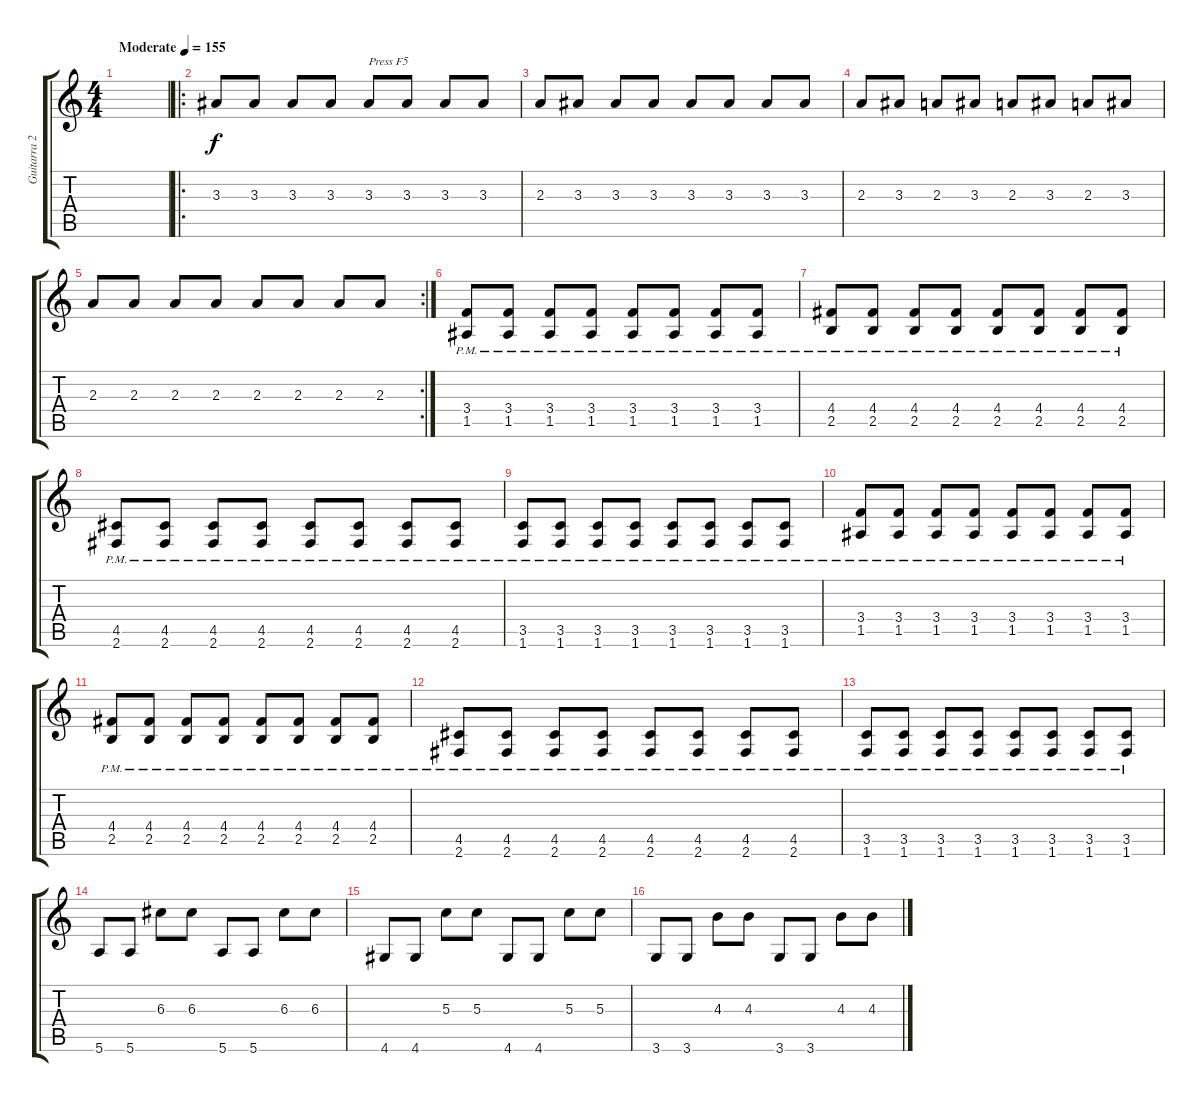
\track ("Guitarra 2 RSE" "Guitarra 2") {instrument overdrivenguitar}
\staff {score tabs}
\tuning (E4 B3 G3 D3 A2 E2) {hide}
\ts (4 4)
\tempo (155 "Moderate")
\clef g2
\ks c
|
\ro
3.3.8 3.3.8 3.3.8 3.3.8 3.3.8{txt "Press F5"} 3.3.8 3.3.8 3.3.8 |
2.3.8 3.3.8 3.3.8 3.3.8 3.3.8 3.3.8 3.3.8 3.3.8 |
2.3.8 3.3.8 2.3.8 3.3.8 2.3.8 3.3.8 2.3.8 3.3.8 |
\rc 2
2.3.8 2.3.8 2.3.8 2.3.8 2.3.8 2.3.8 2.3.8 2.3.8 |
(3.4{pm} 1.5{pm}).8 (3.4{pm} 1.5{pm}).8 (3.4{pm} 1.5{pm}).8 (3.4{pm} 1.5{pm}).8 (3.4{pm} 1.5{pm}).8 (3.4{pm} 1.5{pm}).8 (3.4{pm} 1.5{pm}).8 (3.4{pm} 1.5{pm}).8 |
(4.4{pm} 2.5{pm}).8 (4.4{pm} 2.5{pm}).8 (4.4{pm} 2.5{pm}).8 (4.4{pm} 2.5{pm}).8 (4.4{pm} 2.5{pm}).8 (4.4{pm} 2.5{pm}).8 (4.4{pm} 2.5{pm}).8 (4.4{pm} 2.5{pm}).8 |
(4.5{pm} 2.6{pm}).8 (4.5{pm} 2.6{pm}).8 (4.5{pm} 2.6{pm}).8 (4.5{pm} 2.6{pm}).8 (4.5{pm} 2.6{pm}).8 (4.5{pm} 2.6{pm}).8 (4.5{pm} 2.6{pm}).8 (4.5{pm} 2.6{pm}).8 |
(3.5{pm} 1.6{pm}).8 (3.5{pm} 1.6{pm}).8 (3.5{pm} 1.6{pm}).8 (3.5{pm} 1.6{pm}).8 (3.5{pm} 1.6{pm}).8 (3.5{pm} 1.6{pm}).8 (3.5{pm} 1.6{pm}).8 (3.5{pm} 1.6{pm}).8 |
(3.4{pm} 1.5{pm}).8 (3.4{pm} 1.5{pm}).8 (3.4{pm} 1.5{pm}).8 (3.4{pm} 1.5{pm}).8 (3.4{pm} 1.5{pm}).8 (3.4{pm} 1.5{pm}).8 (3.4{pm} 1.5{pm}).8 (3.4{pm} 1.5{pm}).8 |
(4.4{pm} 2.5{pm}).8 (4.4{pm} 2.5{pm}).8 (4.4{pm} 2.5{pm}).8 (4.4{pm} 2.5{pm}).8 (4.4{pm} 2.5{pm}).8 (4.4{pm} 2.5{pm}).8 (4.4{pm} 2.5{pm}).8 (4.4{pm} 2.5{pm}).8 |
(4.5{pm} 2.6{pm}).8 (4.5{pm} 2.6{pm}).8 (4.5{pm} 2.6{pm}).8 (4.5{pm} 2.6{pm}).8 (4.5{pm} 2.6{pm}).8 (4.5{pm} 2.6{pm}).8 (4.5{pm} 2.6{pm}).8 (4.5{pm} 2.6{pm}).8 |
(3.5{pm} 1.6{pm}).8 (3.5{pm} 1.6{pm}).8 (3.5{pm} 1.6{pm}).8 (3.5{pm} 1.6{pm}).8 (3.5{pm} 1.6{pm}).8 (3.5{pm} 1.6{pm}).8 (3.5{pm} 1.6{pm}).8 (3.5{pm} 1.6{pm}).8 |
5.6.8 5.6.8 6.3.8 6.3.8 5.6.8 5.6.8 6.3.8 6.3.8 |
4.6.8 4.6.8 5.3.8 5.3.8 4.6.8 4.6.8 5.3.8 5.3.8 |
3.6.8 3.6.8 4.3.8 4.3.8 3.6.8 3.6.8 4.3.8 4.3.8
